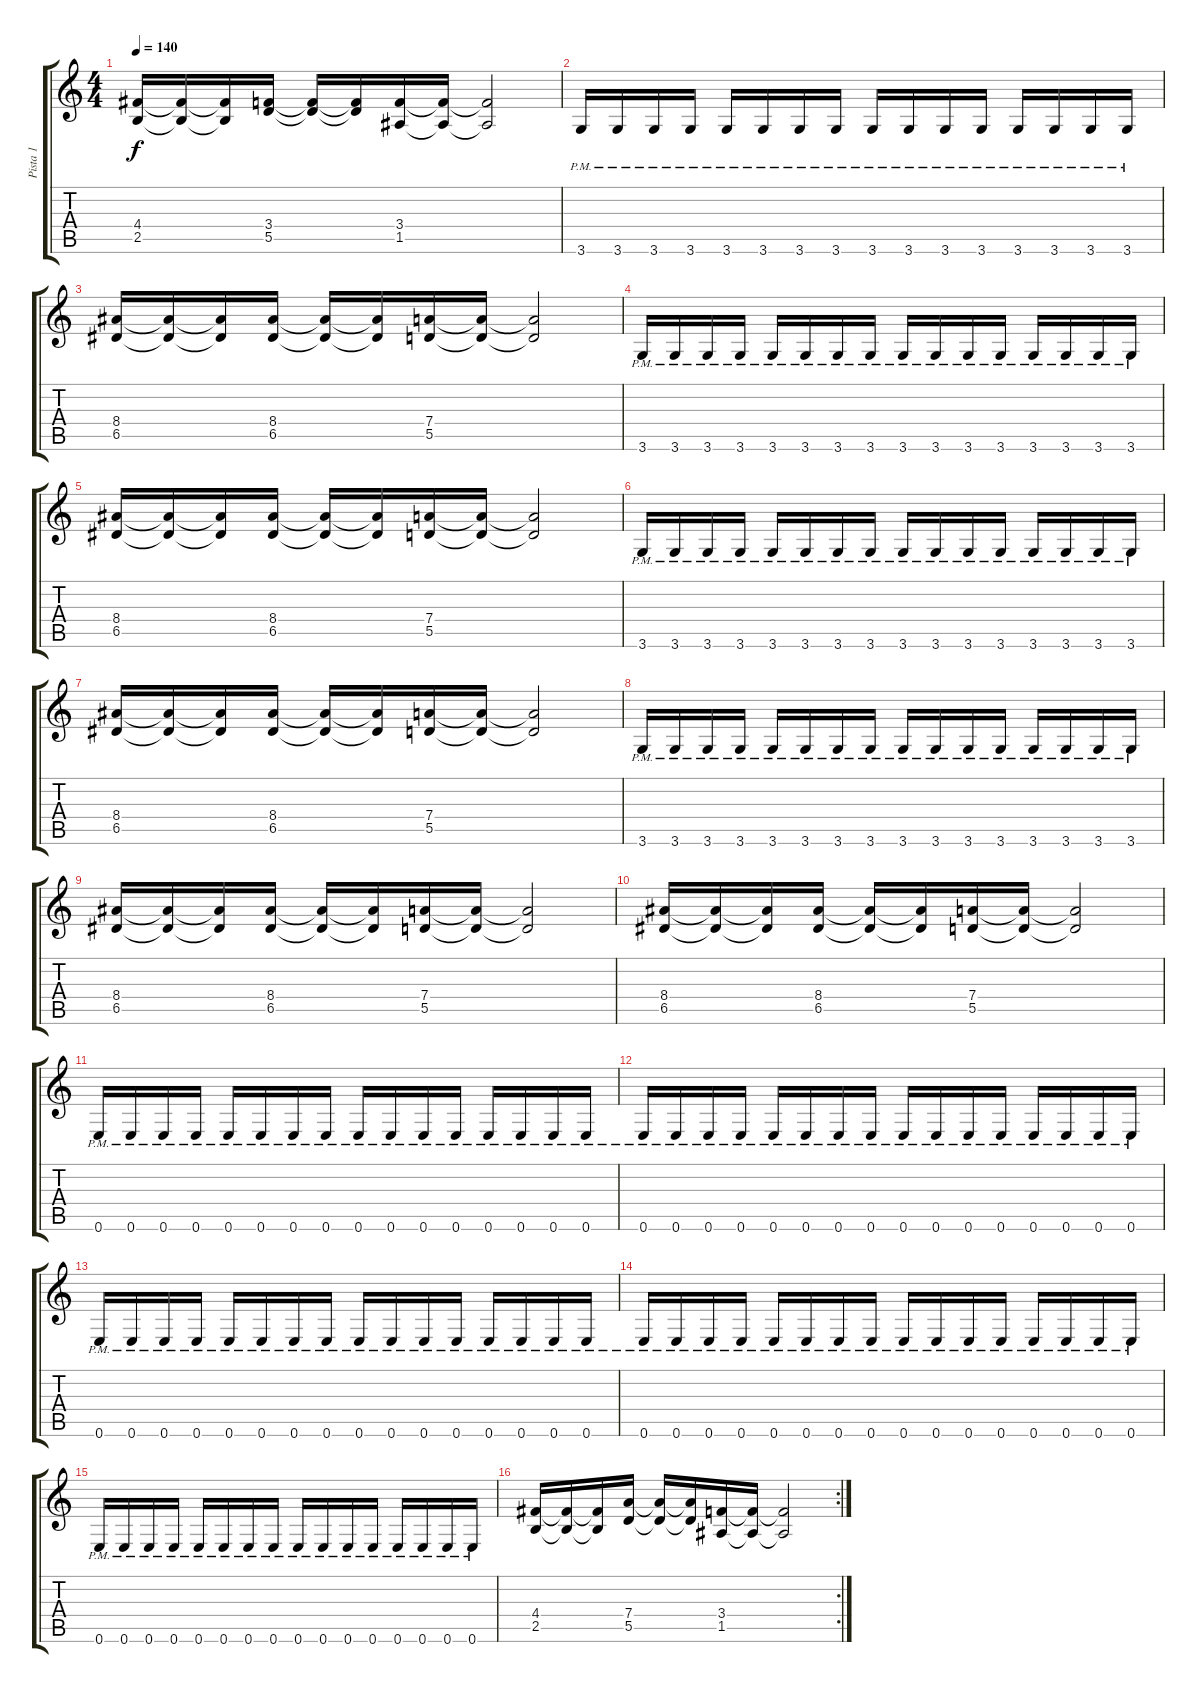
\track ("Pista 1" "Pista 1") {instrument distortionguitar}
\staff {score tabs}
\tuning (E4 B3 G3 D3 A2 E2) {hide}
\ts (4 4)
\tempo 140
\clef g2
\ks c
(4.4 2.5).16{dy f} (4.4{t} 2.5{t}).16 (4.4{t} 2.5{t}).16 (3.4 5.5).16 (3.4{t} 5.5{t}).16 (3.4{t} 5.5{t}).16 (3.4 1.5).16 (3.4{t} 1.5{t}).16 (3.4{t} 1.5{t}).2 |
3.6{pm}.16 3.6{pm}.16 3.6{pm}.16 3.6{pm}.16 3.6{pm}.16 3.6{pm}.16 3.6{pm}.16 3.6{pm}.16 3.6{pm}.16 3.6{pm}.16 3.6{pm}.16 3.6{pm}.16 3.6{pm}.16 3.6{pm}.16 3.6{pm}.16 3.6{pm}.16 |
(8.4 6.5).16 (8.4{t} 6.5{t}).16 (8.4{t} 6.5{t}).16 (8.4 6.5).16 (8.4{t} 6.5{t}).16 (8.4{t} 6.5{t}).16 (7.4 5.5).16 (7.4{t} 5.5{t}).16 (7.4{t} 5.5{t}).2 |
3.6{pm}.16 3.6{pm}.16 3.6{pm}.16 3.6{pm}.16 3.6{pm}.16 3.6{pm}.16 3.6{pm}.16 3.6{pm}.16 3.6{pm}.16 3.6{pm}.16 3.6{pm}.16 3.6{pm}.16 3.6{pm}.16 3.6{pm}.16 3.6{pm}.16 3.6{pm}.16 |
(8.4 6.5).16 (8.4{t} 6.5{t}).16 (8.4{t} 6.5{t}).16 (8.4 6.5).16 (8.4{t} 6.5{t}).16 (8.4{t} 6.5{t}).16 (7.4 5.5).16 (7.4{t} 5.5{t}).16 (7.4{t} 5.5{t}).2 |
3.6{pm}.16 3.6{pm}.16 3.6{pm}.16 3.6{pm}.16 3.6{pm}.16 3.6{pm}.16 3.6{pm}.16 3.6{pm}.16 3.6{pm}.16 3.6{pm}.16 3.6{pm}.16 3.6{pm}.16 3.6{pm}.16 3.6{pm}.16 3.6{pm}.16 3.6{pm}.16 |
(8.4 6.5).16 (8.4{t} 6.5{t}).16 (8.4{t} 6.5{t}).16 (8.4 6.5).16 (8.4{t} 6.5{t}).16 (8.4{t} 6.5{t}).16 (7.4 5.5).16 (7.4{t} 5.5{t}).16 (7.4{t} 5.5{t}).2 |
3.6{pm}.16 3.6{pm}.16 3.6{pm}.16 3.6{pm}.16 3.6{pm}.16 3.6{pm}.16 3.6{pm}.16 3.6{pm}.16 3.6{pm}.16 3.6{pm}.16 3.6{pm}.16 3.6{pm}.16 3.6{pm}.16 3.6{pm}.16 3.6{pm}.16 3.6{pm}.16 |
(8.4 6.5).16 (8.4{t} 6.5{t}).16 (8.4{t} 6.5{t}).16 (8.4 6.5).16 (8.4{t} 6.5{t}).16 (8.4{t} 6.5{t}).16 (7.4 5.5).16 (7.4{t} 5.5{t}).16 (7.4{t} 5.5{t}).2 |
(8.4 6.5).16 (8.4{t} 6.5{t}).16 (8.4{t} 6.5{t}).16 (8.4 6.5).16 (8.4{t} 6.5{t}).16 (8.4{t} 6.5{t}).16 (7.4 5.5).16 (7.4{t} 5.5{t}).16 (7.4{t} 5.5{t}).2 |
0.6{pm}.16 0.6{pm}.16 0.6{pm}.16 0.6{pm}.16 0.6{pm}.16 0.6{pm}.16 0.6{pm}.16 0.6{pm}.16 0.6{pm}.16 0.6{pm}.16 0.6{pm}.16 0.6{pm}.16 0.6{pm}.16 0.6{pm}.16 0.6{pm}.16 0.6{pm}.16 |
0.6{pm}.16 0.6{pm}.16 0.6{pm}.16 0.6{pm}.16 0.6{pm}.16 0.6{pm}.16 0.6{pm}.16 0.6{pm}.16 0.6{pm}.16 0.6{pm}.16 0.6{pm}.16 0.6{pm}.16 0.6{pm}.16 0.6{pm}.16 0.6{pm}.16 0.6{pm}.16 |
0.6{pm}.16 0.6{pm}.16 0.6{pm}.16 0.6{pm}.16 0.6{pm}.16 0.6{pm}.16 0.6{pm}.16 0.6{pm}.16 0.6{pm}.16 0.6{pm}.16 0.6{pm}.16 0.6{pm}.16 0.6{pm}.16 0.6{pm}.16 0.6{pm}.16 0.6{pm}.16 |
0.6{pm}.16 0.6{pm}.16 0.6{pm}.16 0.6{pm}.16 0.6{pm}.16 0.6{pm}.16 0.6{pm}.16 0.6{pm}.16 0.6{pm}.16 0.6{pm}.16 0.6{pm}.16 0.6{pm}.16 0.6{pm}.16 0.6{pm}.16 0.6{pm}.16 0.6{pm}.16 |
0.6{pm}.16 0.6{pm}.16 0.6{pm}.16 0.6{pm}.16 0.6{pm}.16 0.6{pm}.16 0.6{pm}.16 0.6{pm}.16 0.6{pm}.16 0.6{pm}.16 0.6{pm}.16 0.6{pm}.16 0.6{pm}.16 0.6{pm}.16 0.6{pm}.16 0.6{pm}.16 |
\rc 2
(4.4 2.5).16 (4.4{t} 2.5{t}).16 (4.4{t} 2.5{t}).16 (7.4 5.5).16 (7.4{t} 5.5{t}).16 (7.4{t} 5.5{t}).16 (3.4 1.5).16 (3.4{t} 1.5{t}).16 (3.4{t} 1.5{t}).2
